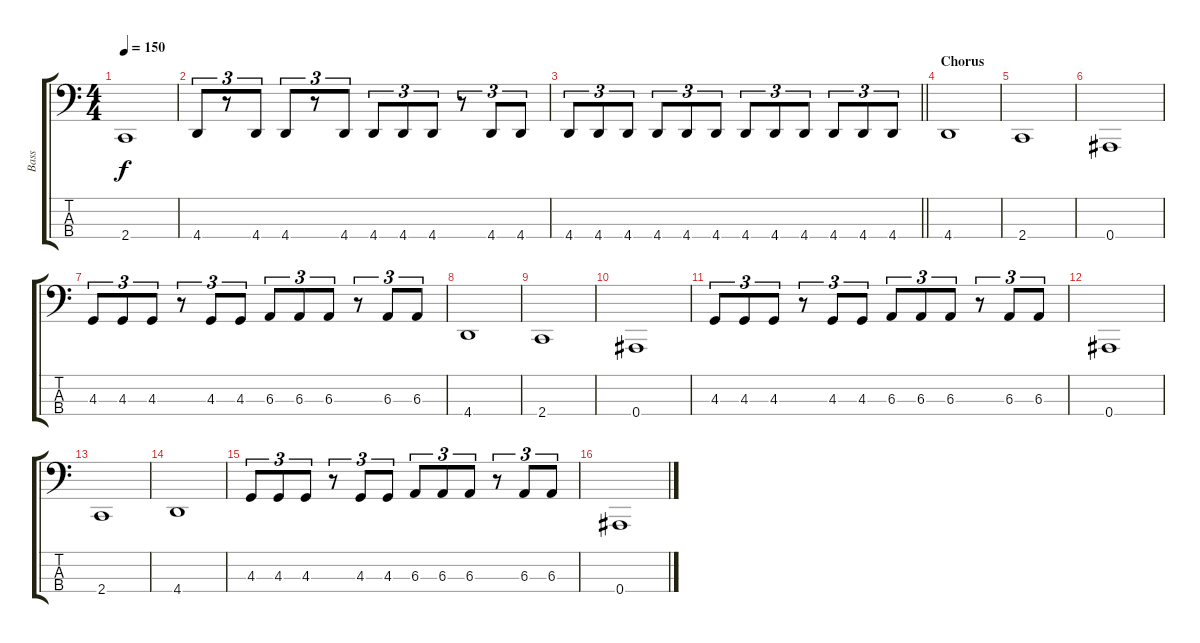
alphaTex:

\track ("Bass" "Bass") {instrument electricbassfinger}
\staff {score tabs}
\tuning (Db2 Ab1 Eb1 Bb0) {hide}
\ts (4 4)
\tempo 150
\clef f4
\ks c
2.4.1{dy f} |
4.4.8{tu (3 2)} r.8{tu (3 2)} 4.4.8{tu (3 2)} 4.4.8{tu (3 2)} r.8{tu (3 2)} 4.4.8{tu (3 2)} 4.4.8{tu (3 2)} 4.4.8{tu (3 2)} 4.4.8{tu (3 2)} r.8{tu (3 2)} 4.4.8{tu (3 2)} 4.4.8{tu (3 2)} |
\barLineRight lightlight
4.4.8{tu (3 2)} 4.4.8{tu (3 2)} 4.4.8{tu (3 2)} 4.4.8{tu (3 2)} 4.4.8{tu (3 2)} 4.4.8{tu (3 2)} 4.4.8{tu (3 2)} 4.4.8{tu (3 2)} 4.4.8{tu (3 2)} 4.4.8{tu (3 2)} 4.4.8{tu (3 2)} 4.4.8{tu (3 2)} |
\section ("" "Chorus")
4.4.1 |
2.4.1 |
0.4.1 |
4.3.8{tu (3 2)} 4.3.8{tu (3 2)} 4.3.8{tu (3 2)} r.8{tu (3 2)} 4.3.8{tu (3 2)} 4.3.8{tu (3 2)} 6.3.8{tu (3 2)} 6.3.8{tu (3 2)} 6.3.8{tu (3 2)} r.8{tu (3 2)} 6.3.8{tu (3 2)} 6.3.8{tu (3 2)} |
4.4.1 |
2.4.1 |
0.4.1 |
4.3.8{tu (3 2)} 4.3.8{tu (3 2)} 4.3.8{tu (3 2)} r.8{tu (3 2)} 4.3.8{tu (3 2)} 4.3.8{tu (3 2)} 6.3.8{tu (3 2)} 6.3.8{tu (3 2)} 6.3.8{tu (3 2)} r.8{tu (3 2)} 6.3.8{tu (3 2)} 6.3.8{tu (3 2)} |
0.4.1 |
2.4.1 |
4.4.1 |
4.3.8{tu (3 2)} 4.3.8{tu (3 2)} 4.3.8{tu (3 2)} r.8{tu (3 2)} 4.3.8{tu (3 2)} 4.3.8{tu (3 2)} 6.3.8{tu (3 2)} 6.3.8{tu (3 2)} 6.3.8{tu (3 2)} r.8{tu (3 2)} 6.3.8{tu (3 2)} 6.3.8{tu (3 2)} |
0.4.1
